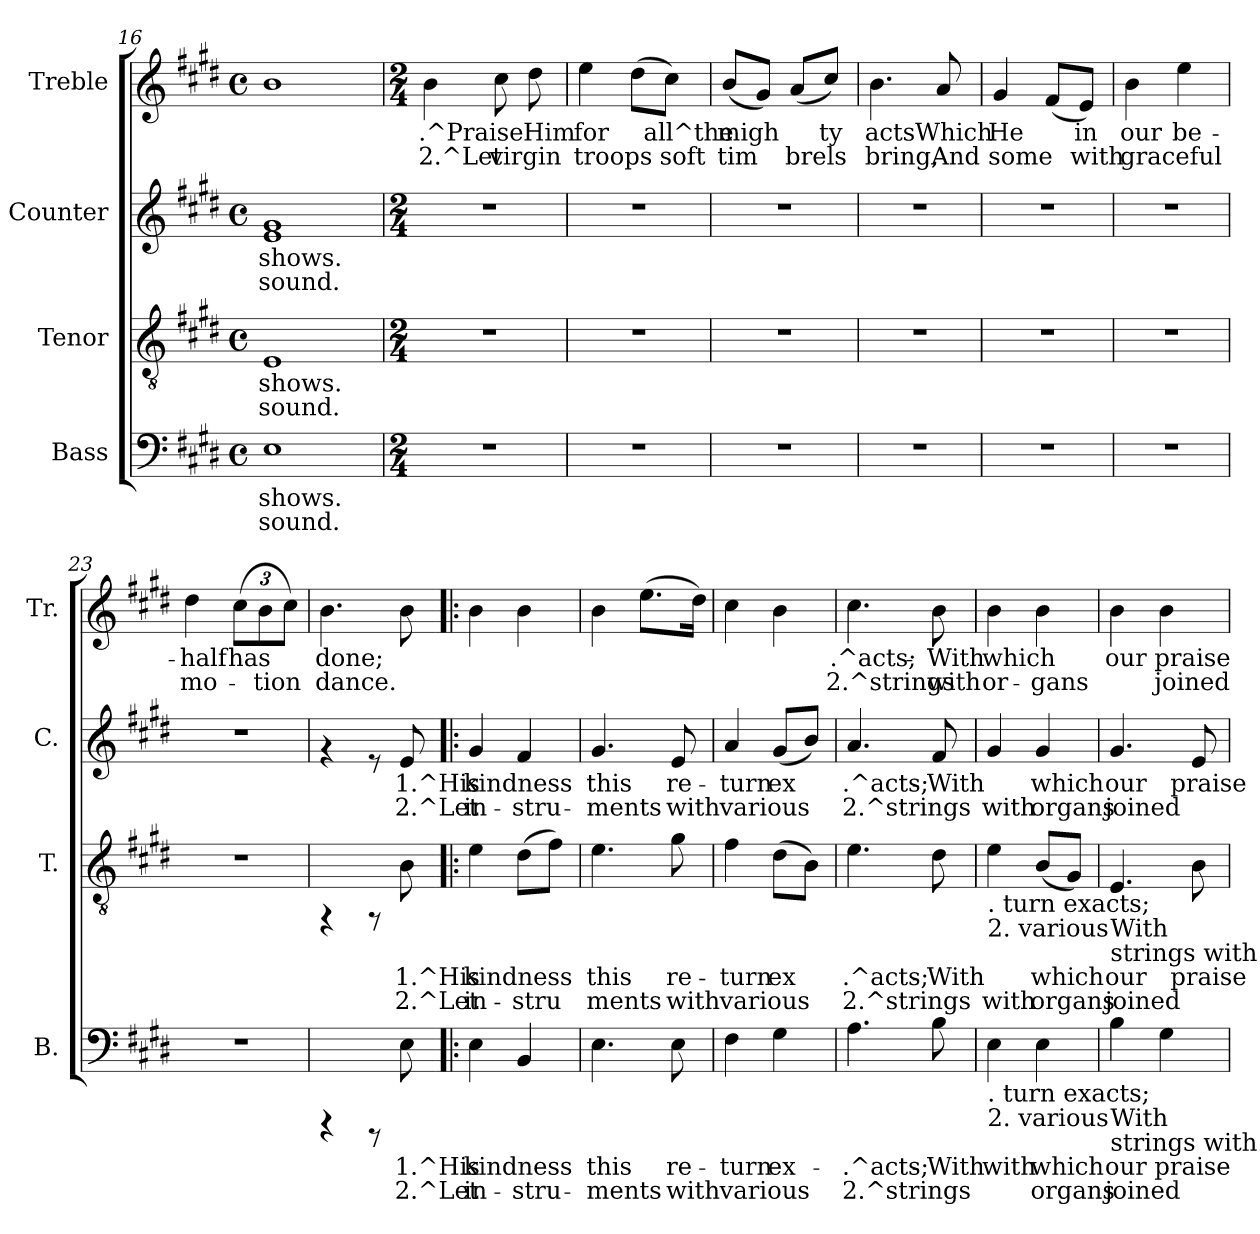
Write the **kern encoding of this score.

**kern	**text	**text	**kern	**text	**text	**kern	**text	**text	**kern	**text	**text
*part4	*part4	*part4	*part3	*part3	*part3	*part2	*part2	*part2	*part1	*part1	*part1
*staff4	*staff4	*staff4	*staff3	*staff3	*staff3	*staff2	*staff2	*staff2	*staff1	*staff1	*staff1
*I"Bass	*	*	*I"Tenor	*	*	*I"Counter	*	*	*I"Treble	*	*
*I'B.	*	*	*I'T.	*	*	*I'C.	*	*	*I'Tr.	*	*
*clefF4	*	*	*clefGv2	*	*	*clefG2	*	*	*clefG2	*	*
*k[f#c#g#d#]	*	*	*k[f#c#g#d#]	*	*	*k[f#c#g#d#]	*	*	*k[f#c#g#d#]	*	*
*E:	*	*	*E:	*	*	*E:	*	*	*E:	*	*
*M4/4	*	*	*M4/4	*	*	*M4/4	*	*	*M4/4	*	*
*met(c)	*	*	*met(c)	*	*	*met(c)	*	*	*met(c)	*	*
=16	=16	=16	=16	=16	=16	=16	=16	=16	=16	=16	=16
!	!LO:LY:a:rj	!LO:LY:a:rj	!	!LO:LY:a:rj	!LO:LY:a:rj	!	!LO:LY:b:rj	!LO:LY:b:rj	!	!LO:LY:b:rj	!
1E	shows.	sound.	1E	shows.	sound.	1g# 1e	shows.	sound.	1b	.	.
=17	=17	=17	=17	=17	=17	=17	=17	=17	=17	=17	=17
*M2/4	*	*	*M2/4	*	*	*M2/4	*	*	*M2/4	*	*
!	!	!	!	!	!	!	!	!	!	!LO:LY:b:rj	!LO:LY:b:rj
2r	.	.	2r	.	.	2r	.	.	4b\	.^Praise	2.^Let
!	!	!	!	!	!	!	!	!	!	!LO:LY:b:rj	!LO:LY:b:rj
.	.	.	.	.	.	.	.	.	8cc#\	.	virgin
!	!	!	!	!	!	!	!	!	!	!LO:LY:b:rj	!LO:LY:b:rj
.	.	.	.	.	.	.	.	.	8dd#\	Him	.
=18	=18	=18	=18	=18	=18	=18	=18	=18	=18	=18	=18
!	!	!	!	!	!	!	!	!	!	!LO:LY:b:rj	!LO:LY:b:rj
2r	.	.	2r	.	.	2r	.	.	4ee\	for	troops
!	!	!	!	!	!	!	!	!	!	!LO:LY:b:rj	!LO:LY:b:rj
.	.	.	.	.	.	.	.	.	(>8dd#\L	.	.
!	!	!	!	!	!	!	!	!	!	!LO:LY:b:rj	!LO:LY:b:rj
.	.	.	.	.	.	.	.	.	8cc#\J)	all^the	soft
=19	=19	=19	=19	=19	=19	=19	=19	=19	=19	=19	=19
!	!	!	!	!	!	!	!	!	!	!LO:LY:b:rj	!LO:LY:b:rj
2r	.	.	2r	.	.	2r	.	.	(<8b/L	migh-	-tim-
!	!	!	!	!	!	!	!	!	!	!LO:LY:b:rj	!LO:LY:b:rj
.	.	.	.	.	.	.	.	.	8g#/J)	-	-
!	!	!	!	!	!	!	!	!	!	!LO:LY:b:rj	!LO:LY:b:rj
.	.	.	.	.	.	.	.	.	(<8a/L	-	brels
!	!	!	!	!	!	!	!	!	!	!LO:LY:b:rj	!LO:LY:b:rj
.	.	.	.	.	.	.	.	.	8cc#/J)	ty	.
=20	=20	=20	=20	=20	=20	=20	=20	=20	=20	=20	=20
!	!	!	!	!	!	!	!	!	!	!LO:LY:b:rj	!LO:LY:b:rj
2r	.	.	2r	.	.	2r	.	.	4.b\	acts	bring,
!	!	!	!	!	!	!	!	!	!	!LO:LY:b:rj	!LO:LY:b:rj
.	.	.	.	.	.	.	.	.	8a/	Which	And
=21	=21	=21	=21	=21	=21	=21	=21	=21	=21	=21	=21
!	!	!	!	!	!	!	!	!	!	!LO:LY:b:rj	!LO:LY:b:rj
2r	.	.	2r	.	.	2r	.	.	4g#/	He	some
!	!	!	!	!	!	!	!	!	!	!LO:LY:b:rj	!LO:LY:b:rj
.	.	.	.	.	.	.	.	.	(<8f#/L	.	.
!	!	!	!	!	!	!	!	!	!	!LO:LY:b:rj	!LO:LY:b:rj
.	.	.	.	.	.	.	.	.	8e/J)	in	with
=22	=22	=22	=22	=22	=22	=22	=22	=22	=22	=22	=22
!	!	!	!	!	!	!	!	!	!	!LO:LY:b:rj	!LO:LY:b:rj
2r	.	.	2r	.	.	2r	.	.	4b\	our	graceful
!	!	!	!	!	!	!	!	!	!	!LO:LY:b:rj	!LO:LY:b:rj
.	.	.	.	.	.	.	.	.	4ee\	be-	-
=23	=23	=23	=23	=23	=23	=23	=23	=23	=23	=23	=23
!	!	!	!	!	!	!	!	!	!	!LO:LY:b:rj	!LO:LY:b:rj
2r	.	.	2r	.	.	2r	.	.	4dd#\	half	mo-
*	*	*	*	*	*	*	*	*	*Xbrackettup	*	*
!	!	!	!	!	!	!	!	!	!	!LO:LY:b:rj	!LO:LY:b:rj
.	.	.	.	.	.	.	.	.	(>12cc#\L	-has	.
!	!	!	!	!	!	!	!	!	!	!LO:LY:b:rj	!LO:LY:b:rj
.	.	.	.	.	.	.	.	.	12b\	.	tion
!	!	!	!	!	!	!	!	!	!	!LO:LY:b:rj	!LO:LY:b:rj
.	.	.	.	.	.	.	.	.	12cc#\J)	.	.
=24	=24	=24	=24	=24	=24	=24	=24	=24	=24	=24	=24
!	!	!	!	!	!	!	!	!	!	!LO:LY:b:rj	!LO:LY:b:rj
4rCCC	.	.	4rFF	.	.	4rf	.	.	4.b\	done;	dance.
8rBBBB	.	.	8rEE	.	.	8re	.	.	.	.	.
!	!LO:LY:a:rj	!LO:LY:a:rj	!	!LO:LY:a:rj	!LO:LY:a:rj	!	!LO:LY:b:rj	!LO:LY:b:rj	!	!LO:LY:b:rj	!LO:LY:b:rj
8E\	1.^His	2.^Let	8B\	1.^His	2.^Let	8e/	1.^His	2.^Let	8b\	.	.
=25!|:	=25!|:	=25!|:	=25!|:	=25!|:	=25!|:	=25!|:	=25!|:	=25!|:	=25!|:	=25!|:	=25!|:
!	!LO:LY:a:rj	!LO:LY:a:rj	!	!LO:LY:a:rj	!LO:LY:a:rj	!	!LO:LY:b:rj	!LO:LY:b:rj	!	!LO:LY:b:rj	!
4E\	kindness	in-	4e\	kindness	in-	4g#/	kindness	in-	4b\	.	.
!	!LO:LY:a:rj	!LO:LY:a:rj	!	!LO:LY:a:rj	!LO:LY:a:rj	!	!LO:LY:b:rj	!LO:LY:b:rj	!	!LO:LY:b:rj	!
4BB/	-	stru-	(>8d#\L	-	stru-	4f#/	-	stru-	4b\	.	.
!	!	!	!	!LO:LY:a:rj	!LO:LY:a:rj	!	!	!	!	!	!
.	.	.	8f#\J)	-	-	.	.	.	.	.	.
=26	=26	=26	=26	=26	=26	=26	=26	=26	=26	=26	=26
!	!LO:LY:a:rj	!LO:LY:a:rj	!	!LO:LY:a:rj	!LO:LY:a:rj	!	!LO:LY:b:rj	!LO:LY:b:rj	!	!LO:LY:b:rj	!
4.E\	-this	ments	4.e\	-this	ments	4.g#/	-this	ments	4b\	.	.
!	!	!	!	!	!	!	!	!	!	!LO:LY:b:rj	!
.	.	.	.	.	.	.	.	.	(>8.ee\L	.	.
!	!LO:LY:a:rj	!LO:LY:a:rj	!	!LO:LY:a:rj	!LO:LY:a:rj	!	!LO:LY:b:rj	!LO:LY:b:rj	!	!	!
8E\	re-	-with	8g#\	re-	-with	8e/	re-	-with	.	.	.
!	!	!	!	!	!	!	!	!	!	!LO:LY:b:rj	!
.	.	.	.	.	.	.	.	.	16dd#\J)	.	.
=27	=27	=27	=27	=27	=27	=27	=27	=27	=27	=27	=27
!	!LO:LY:a:rj	!LO:LY:a:rj	!	!LO:LY:a:rj	!LO:LY:a:rj	!	!LO:LY:b:rj	!LO:LY:b:rj	!	!LO:LY:b:rj	!
4F#\	turn	various	4f#\	turn	various	4a/	turn	various	4cc#\	.	.
!	!LO:LY:a:rj	!LO:LY:a:rj	!	!LO:LY:a:rj	!LO:LY:a:rj	!	!LO:LY:b:rj	!LO:LY:b:rj	!	!LO:LY:b:rj	!
4G#\	ex-	-	(>8d#\L	ex-	-	(<8g#/L	ex-	-	4b\	.	.
!	!	!	!	!LO:LY:a:rj	!LO:LY:a:rj	!	!LO:LY:b:rj	!LO:LY:b:rj	!	!	!
.	.	.	8B\J)	-	-	8b/J)	-	-	.	.	.
!!LO:PB:g=z
=28	=28	=28	=28	=28	=28	=28	=28	=28	=28	=28	=28
!	!LO:LY:a:rj	!LO:LY:a:rj	!	!LO:LY:a:rj	!LO:LY:a:rj	!	!LO:LY:b:rj	!LO:LY:b:rj	!	!LO:LY:b:rj	!LO:LY:b:rj
4.A\	.^acts;-	-2.^strings	4.e\	.^acts;-	-2.^strings	4.a/	.^acts;-	-2.^strings	4.cc#\	.^acts;-	-2.^strings
!	!LO:LY:a:rj	!LO:LY:a:rj	!	!LO:LY:a:rj	!LO:LY:a:rj	!	!LO:LY:b:rj	!LO:LY:b:rj	!	!LO:LY:b:rj	!LO:LY:b:rj
8B\	With	.	8d#\	With	.	8f#/	With	.	8b\	With	with
=29	=29	=29	=29	=29	=29	=29	=29	=29	=29	=29	=29
!	!	!	!LO:TX:b:t=. turn exacts;	!	!	!	!	!	!	!	!
!	!	!	!LO:TX:b:t=2. various	!	!	!	!	!	!	!	!
!LO:TX:b:t=. turn exacts;	!	!	!	!	!	!	!	!	!	!	!
!LO:TX:b:t=2. various	!	!	!	!	!	!	!	!	!	!	!
!	!LO:LY:a:rj	!LO:LY:a:rj	!	!LO:LY:a:rj	!LO:LY:a:rj	!	!LO:LY:b:rj	!LO:LY:b:rj	!	!LO:LY:b:rj	!LO:LY:b:rj
4E\	with	.	4e\	.	with	4g#/	.	with	4b\	which	or-
!	!LO:LY:a:rj	!LO:LY:a:rj	!	!LO:LY:a:rj	!LO:LY:a:rj	!	!LO:LY:b:rj	!LO:LY:b:rj	!	!LO:LY:b:rj	!LO:LY:b:rj
4E\	which	organs	(<8B/L	which	organs	4g#/	which	organs	4b\	-	gans
!	!	!	!	!LO:LY:a:rj	!LO:LY:a:rj	!	!	!	!	!	!
.	.	.	8G#/J)	.	.	.	.	.	.	.	.
=30	=30	=30	=30	=30	=30	=30	=30	=30	=30	=30	=30
!	!	!	!LO:TX:b:t=With	!	!	!	!	!	!	!	!
!	!	!	!LO:TX:b:t=strings with	!	!	!	!	!	!	!	!
!LO:TX:b:t=With	!	!	!	!	!	!	!	!	!	!	!
!LO:TX:b:t=strings with	!	!	!	!	!	!	!	!	!	!	!
!	!LO:LY:a:rj	!LO:LY:a:rj	!	!LO:LY:a:rj	!LO:LY:a:rj	!	!LO:LY:b:rj	!LO:LY:b:rj	!	!LO:LY:b:rj	!LO:LY:b:rj
4B\	our	joined	4.E/	our	joined	4.g#/	our	joined	4b\	our	.
!	!LO:LY:a:rj	!LO:LY:a:rj	!	!	!	!	!	!	!	!LO:LY:b:rj	!LO:LY:b:rj
4G#\	praise	.	.	.	.	.	.	.	4b\	praise	joined
!	!	!	!	!LO:LY:a:rj	!LO:LY:a:rj	!	!LO:LY:b:rj	!LO:LY:b:rj	!	!	!
.	.	.	8B\	praise	.	8e/	praise	.	.	.	.
=	=	=	=	=	=	=	=	=	=	=	=
*-	*-	*-	*-	*-	*-	*-	*-	*-	*-	*-	*-
